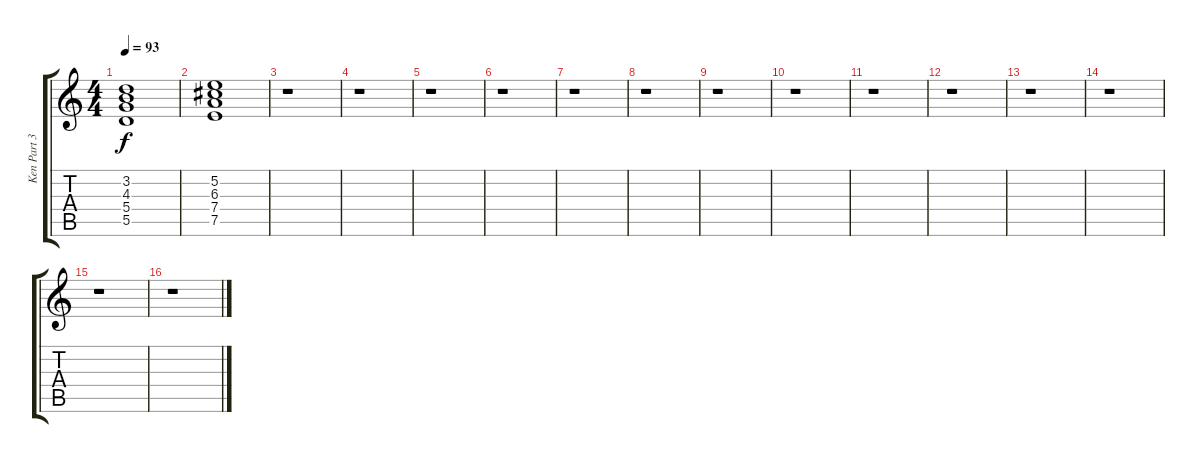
\track ("Ken Part 3" "Ken Part 3") {instrument electricguitarclean}
\staff {score tabs}
\tuning (E4 B3 G3 D3 A2 E2) {hide}
\ts (4 4)
\tempo 93
\clef g2
\ks c
(3.2 4.3 5.4 5.5).1{dy f} |
(5.2 6.3 7.4 7.5).1 |
r.1 |
r.1 |
r.1 |
r.1 |
r.1 |
r.1 |
r.1 |
r.1 |
r.1 |
r.1 |
r.1 |
r.1 |
r.1 |
r.1
